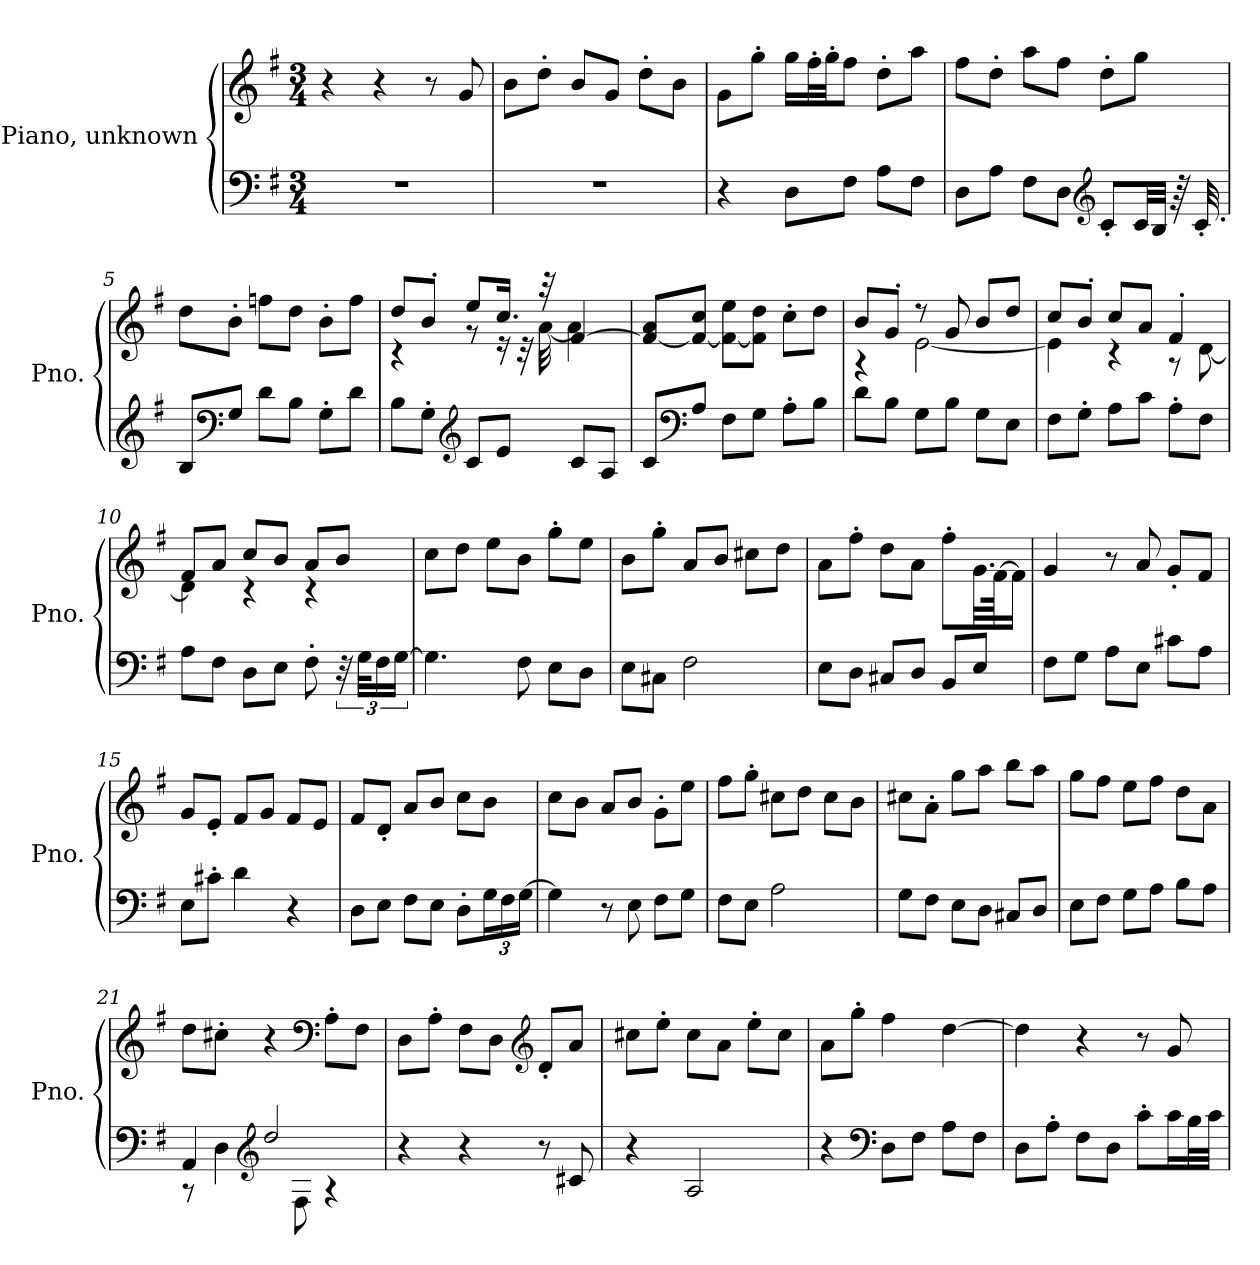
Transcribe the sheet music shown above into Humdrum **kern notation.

**kern	**kern
*part1	*part1
*staff2	*staff1
*I"Piano, unknown	*
*I'Pno.	*
*clefF4	*clefG2
*k[f#]	*k[f#]
*M3/4	*M3/4
*MM173	*MM173
=1	=1
2.r	4r
.	4r
.	8r
.	8g/
=2	=2
2.r	8b\L
.	8dd'\J
.	8b/L
.	8g/J
.	8dd'\L
.	8b\J
=3	=3
4r	8g\L
.	8gg'\J
8D\L	16gg\LL
.	32ff#'\L
.	32gg'\JJ
8F#\J	8ff#\J
8A\L	8dd'\L
8F#\J	8aa\J
=4	=4
8D\L	8ff#\L
8A\J	8dd'\J
8F#\L	8aa\L
8D\J	8ff#\J
*clefG2	*
8c'/L	8dd'\L
32c/LL	8gg\J
32B/JJJ	.
64r	.
32.c'/	.
=5	=5
8B/L	8dd\L
*clefF4	*
8G/J	8b'\J
8d\L	8ffn\L
8B\J	8dd\J
8G'\L	8b'\L
8d\J	8ff\J
!!LO:LB:g=z
=6	=6
*	*^
8B\L	8dd/L	4r
8G'\J	8b'/J	.
*clefG2	*	*
8c/L	8ee/L	8r
8e/J	16.cc/Jk	16r
.	.	32r
.	32r	[32a\
8c/L	[4f#/	4a\]
8A/J	.	.
*	*v	*v
=7	=7
8c/L	8f#/_ 8a/L
*clefF4	*
8A/J	8f#/_ 8cc/J
8F#\L	8f#\_ 8ee\L
8G\J	8f#\] 8dd\J
8A'\L	8cc'\L
8B\J	8dd\J
=8	=8
*	*^
8d\L	8b/L	4r
8B\J	8g'/J	.
8G\L	8r	[2e\
8B\J	8g/	.
8G\L	8b/L	.
8E\J	8dd/J	.
=9	=9	=9
8F#\L	8cc/L	4e\]
8G'\J	8b'/J	.
8A\L	8cc/L	4r
8c\J	8a/J	.
8A'\L	4f#'/	8r
8F#\J	.	[8d\
!!LO:LB:g=z	!!
=10	=10	=10
8A\L	8f#/L	4d\]
8F#\J	8a/J	.
8D\L	8cc/L	4r
8E\J	8b/J	.
8F#'\	8a/L	4r
48r	8b/J	.
48G\KLL	.	.
24F#\	.	.
[24G\JJ	.	.
*	*v	*v
=11	=11
4.G\]	8cc\L
.	8dd\J
.	8ee\L
8F#\	8b\J
8E\L	8gg'\L
8D\J	8ee\J
=12	=12
8E\L	8b\L
8C#X\J	8gg'\J
2F#\	8a/L
.	8b/J
.	8cc#X\L
.	8dd\J
=13	=13
8E\L	8a\L
8D\J	8ff#'\J
8C#X/L	8dd\L
8D/J	8a\J
8BB/L	8ff#'\L
8E/J	32.g\LL
.	[64f#\JK
.	16f#\JJ]
=14	=14
8F#\L	4g/
8G\J	.
8A\L	8r
8E\J	8a/
8c#X\L	8g'/L
8A\J	8f#/J
!!LO:LB:g=z
=15	=15
8E\L	8g/L
8c#X'\J	8e'/J
4d\	8f#/L
.	8g/J
4r	8f#/L
.	8e/J
=16	=16
8D\L	8f#/L
8E\J	8d'/J
8F#\L	8a/L
8E\J	8b/J
8D'\L	8cc\L
*Xbrackettup	*
24G\L	8b\J
24F#\	.
[24G\JJ	.
=17	=17
4G\]	8cc\L
.	8b\J
8r	8a/L
8E\	8b/J
8F#\L	8g'\L
8G\J	8ee\J
=18	=18
8F#\L	8ff#\L
8E\J	8gg'\J
2A\	8cc#X\L
.	8dd\J
.	8cc#\L
.	8b\J
=19	=19
8G\L	8cc#X\L
8F#\J	8a'\J
8E\L	8gg\L
8D\J	8aa\J
8C#X/L	8bb\L
8D/J	8aa\J
!!LO:LB:g=z
=20	=20
8E\L	8gg\L
8F#\J	8ff#\J
8G\L	8ee\L
8A\J	8ff#\J
8B\L	8dd\L
8A\J	8a\J
=21	=21
*^	*
4AA/	8r	8dd\L
.	4D\	8cc#X'\J
*clefG2	*	*
2dd/	.	4r
.	8F#\	.
*	*	*clefF4
.	4r	8A'\L
.	.	8F#\J
*v	*v	*
=22	=22
4r	8D\L
.	8A'\J
4r	8F#\L
.	8D\J
*	*clefG2
8r	8d'/L
8c#X/	8a/J
=23	=23
4r	8cc#X\L
.	8ee'\J
2A/	8cc#\L
.	8a\J
.	8ee'\L
.	8cc#\J
=24	=24
4r	8a\L
.	8gg'\J
*clefF4	*
8D\L	4ff#\
8F#\J	.
8A\L	[4dd\
8F#\J	.
!!LO:LB:g=z
=25	=25
8D\L	4dd\]
8A'\J	.
8F#\L	4r
8D\J	.
8c'\L	8r
16c\L	8g/
32B\L	.
32c\JJJ	.
=	=
*-	*-
